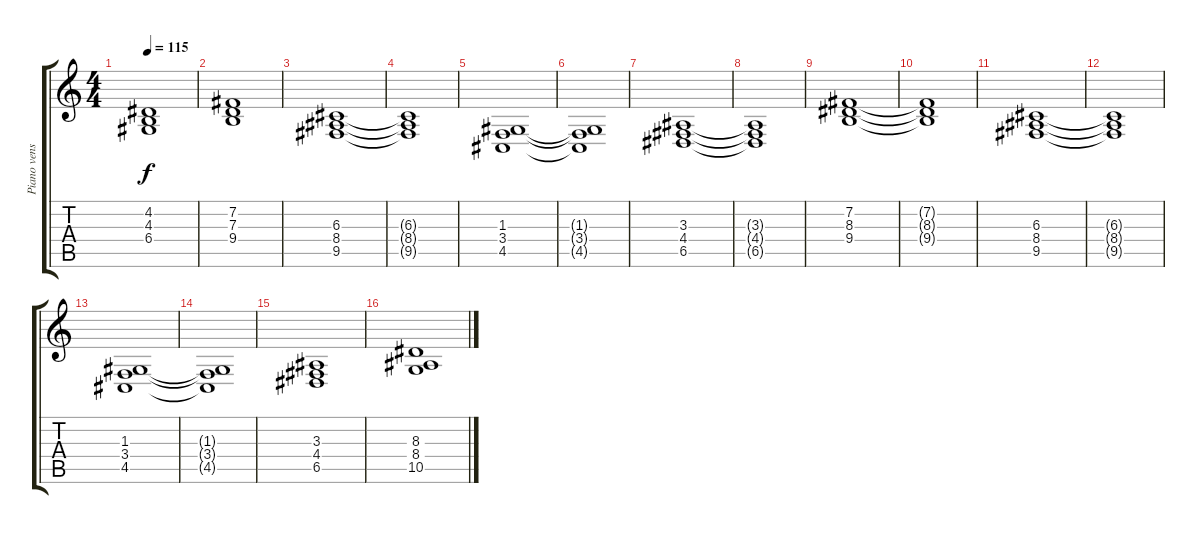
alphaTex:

\track ("Piano venstre hånd" "Piano vens") {instrument acousticgrandpiano}
\staff {score tabs}
\tuning (E4 B3 G3 D3 A2 E2) {hide}
\ts (4 4)
\tempo 115
\clef g2
\ks c
(4.2 4.3 6.4).1{dy f} |
(7.2 7.3 9.4).1 |
(6.3 8.4 9.5).1 |
(6.3{t} 8.4{t} 9.5{t}).1 |
(1.3 3.4 4.5).1 |
(1.3{t} 3.4{t} 4.5{t}).1 |
(3.3 4.4 6.5).1 |
(3.3{t} 4.4{t} 6.5{t}).1 |
(7.2 8.3 9.4).1 |
(7.2{t} 8.3{t} 9.4{t}).1 |
(6.3 8.4 9.5).1 |
(6.3{t} 8.4{t} 9.5{t}).1 |
(1.3 3.4 4.5).1 |
(1.3{t} 3.4{t} 4.5{t}).1 |
(3.3 4.4 6.5).1 |
(8.3 8.4 10.5).1
